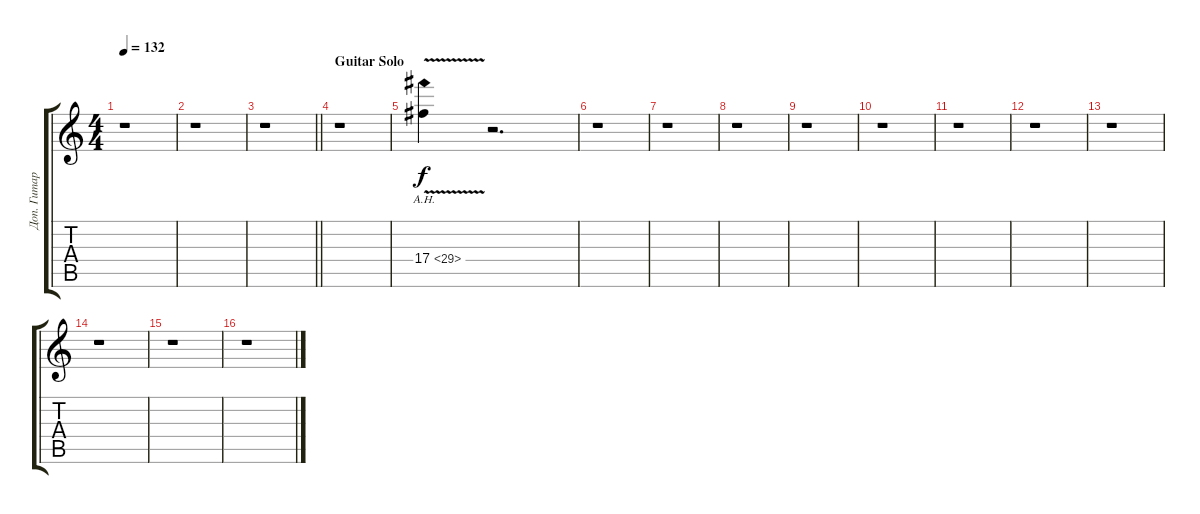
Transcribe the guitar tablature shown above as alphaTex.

\track ("Доп. Гитара" "Доп. Гитар") {instrument distortionguitar}
\staff {score tabs}
\tuning (Eb4 Bb3 Gb3 Db3 Ab2 Eb2) {hide}
\ts (4 4)
\tempo 132
\clef g2
\ks c
r.1{dy f} |
r.1 |
\barLineRight lightlight
r.1 |
\section ("" "Guitar Solo")
r.1 |
17.4{ah 12 v}.4 r.2{d} |
r.1 |
r.1 |
r.1 |
r.1 |
r.1 |
r.1 |
r.1 |
r.1 |
r.1 |
r.1 |
r.1
